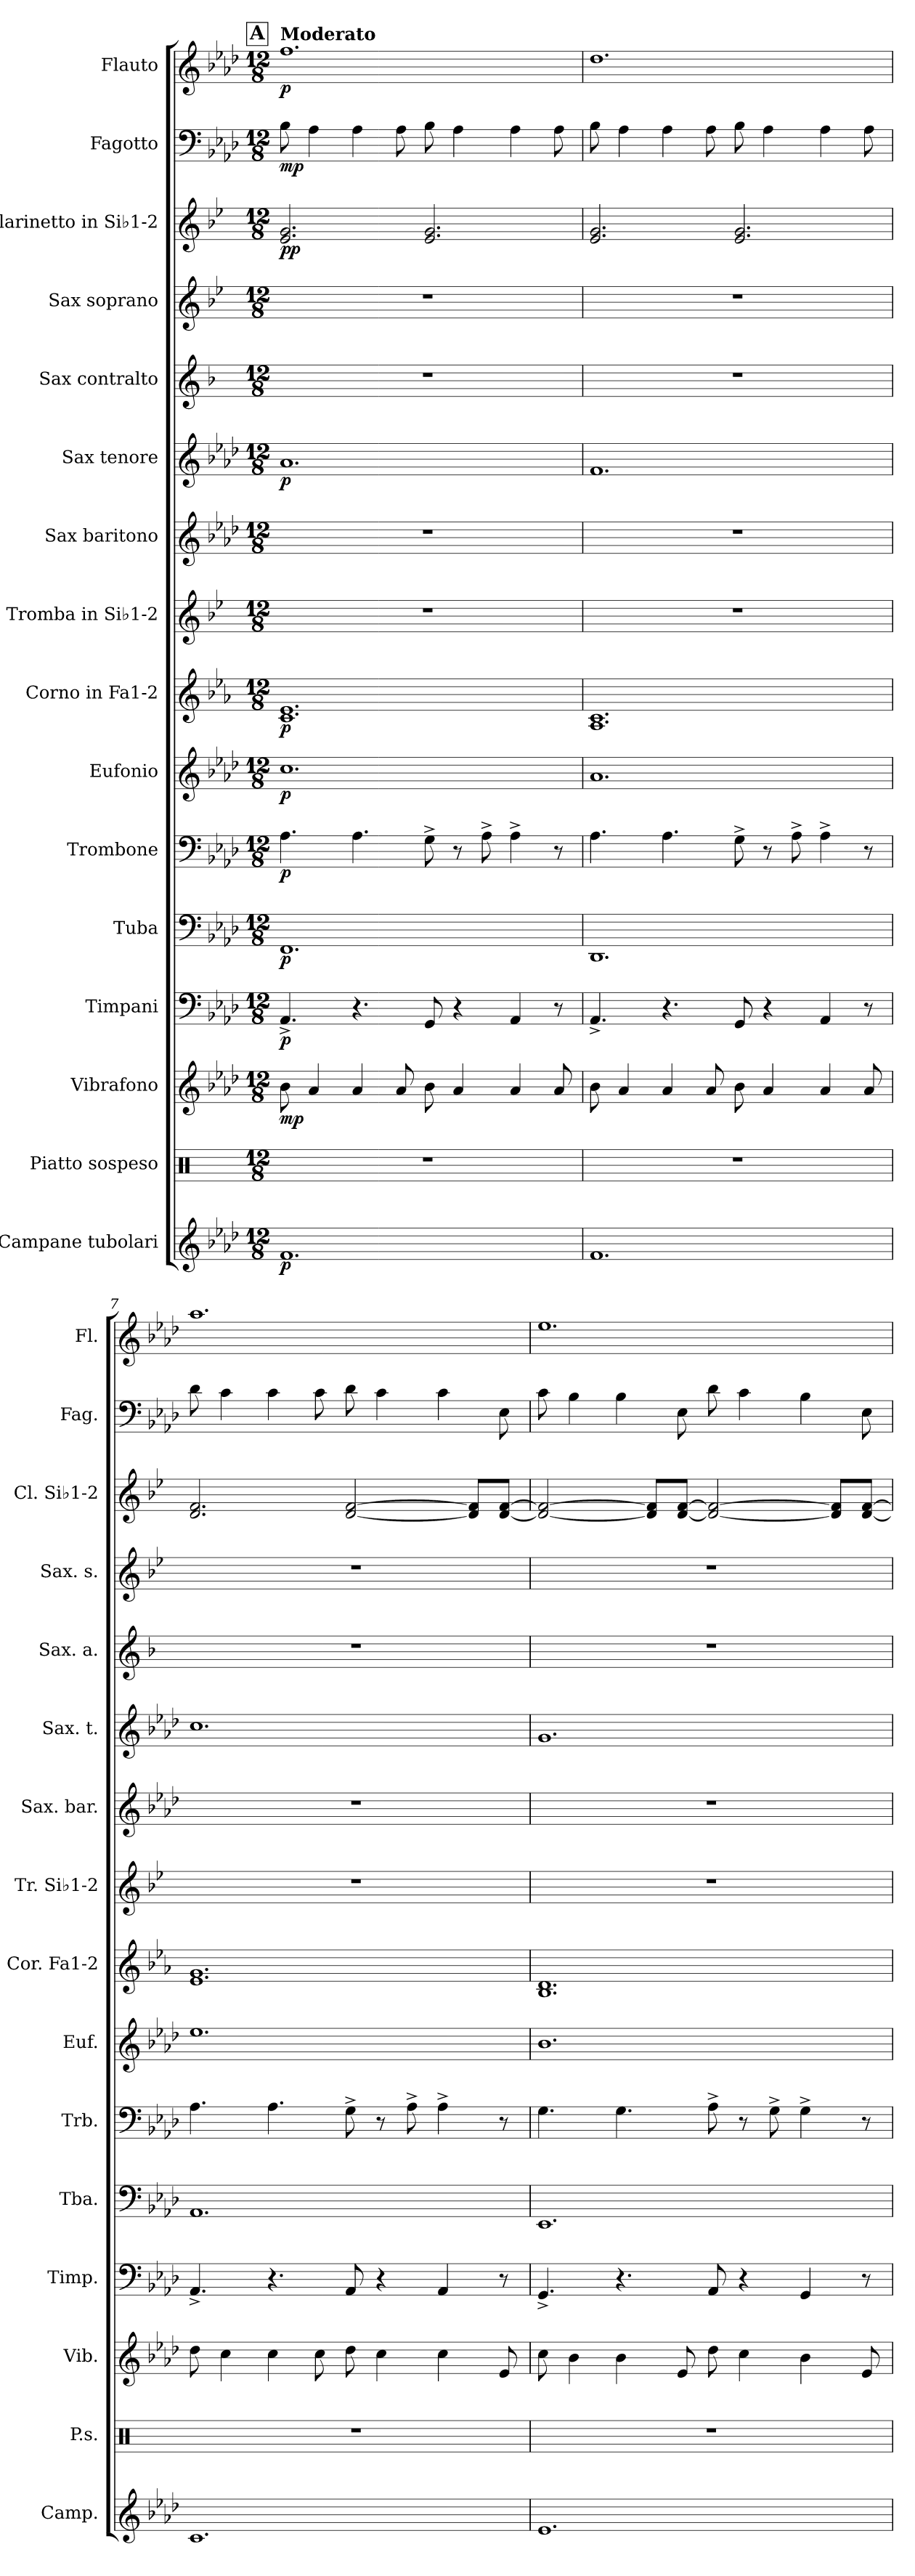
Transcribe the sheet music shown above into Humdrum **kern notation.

**kern	**dynam	**kern	**kern	**dynam	**kern	**dynam	**kern	**dynam	**kern	**dynam	**kern	**dynam	**kern	**dynam	**kern	**kern	**kern	**dynam	**kern	**kern	**kern	**dynam	**kern	**dynam	**kern	**dynam
*part16	*part16	*part15	*part14	*part14	*part13	*part13	*part12	*part12	*part11	*part11	*part10	*part10	*part9	*part9	*part8	*part7	*part6	*part6	*part5	*part4	*part3	*part3	*part2	*part2	*part1	*part1
*staff16	*staff16	*staff15	*staff14	*staff14	*staff13	*staff13	*staff12	*staff12	*staff11	*staff11	*staff10	*staff10	*staff9	*staff9	*staff8	*staff7	*staff6	*staff6	*staff5	*staff4	*staff3	*staff3	*staff2	*staff2	*staff1	*staff1
*I"Campane tubolari	*	*I"Piatto sospeso	*I"Vibrafono	*	*I"Timpani	*	*I"Tuba	*	*I"Trombone	*	*I"Eufonio	*	*I"Corno in Fa1-2	*	*I"Tromba in Si♭1-2	*I"Sax baritono	*I"Sax tenore	*	*I"Sax contralto	*I"Sax soprano	*I"Clarinetto in Si♭1-2	*	*I"Fagotto	*	*I"Flauto	*
*I'Camp.	*	*I'P.s.	*I'Vib.	*	*I'Timp.	*	*I'Tba.	*	*I'Trb.	*	*I'Euf.	*	*I'Cor. Fa1-2	*	*I'Tr. Si♭1-2	*I'Sax. bar.	*I'Sax. t.	*	*I'Sax. a.	*I'Sax. s.	*I'Cl. Si♭1-2	*	*I'Fag.	*	*I'Fl.	*
!!LO:PB:g=z
*clefG2	*	*clefX	*clefG2	*	*clefF4	*	*clefF4	*	*clefF4	*	*clefG2	*	*clefG2	*	*clefG2	*clefG2	*clefG2	*	*clefG2	*clefG2	*clefG2	*	*clefF4	*	*clefG2	*
*	*	*	*	*	*	*	*	*	*	*	*ITrd8c14	*	*ITrd4c7	*	*ITrd1c2	*ITrd12c21	*ITrd8c14	*	*ITrd5c9	*ITrd1c2	*ITrd1c2	*	*	*	*	*
*k[b-e-a-d-]	*	*k[]	*k[b-e-a-d-]	*	*k[b-e-a-d-]	*	*k[b-e-a-d-]	*	*k[b-e-a-d-]	*	*k[b-e-a-d-]	*	*k[b-e-a-d-]	*	*k[b-e-a-d-]	*k[b-e-a-d-]	*k[b-e-a-d-]	*	*k[b-e-a-d-]	*k[b-e-a-d-]	*k[b-e-a-d-]	*	*k[b-e-a-d-]	*	*k[b-e-a-d-]	*
*M12/8	*	*M12/8	*M12/8	*	*M12/8	*	*M12/8	*	*M12/8	*	*M12/8	*	*M12/8	*	*M12/8	*M12/8	*M12/8	*	*M12/8	*M12/8	*M12/8	*	*M12/8	*	*M12/8	*
*MM117	*	*MM117	*MM117	*	*MM117	*	*MM117	*	*MM117	*	*MM117	*	*MM117	*	*MM117	*MM117	*MM117	*	*MM117	*MM117	*MM117	*	*MM117	*	*MM117	*
!!LO:REH:place=s1:a:B:t=A
=5	=5	=5	=5	=5	=5	=5	=5	=5	=5	=5	=5	=5	=5	=5	=5	=5	=5	=5	=5	=5	=5	=5	=5	=5	=5	=5
!	!	!	!	!	!	!	!	!	!	!	!	!	!	!	!	!	!	!	!	!	!	!	!	!	!LO:TX:B:t=Moderato	!
!	!LO:DY:b	!	!	!LO:DY:b	!	!LO:DY:b	!	!LO:DY:b	!	!LO:DY:b	!	!LO:DY:b	!	!LO:DY:b	!	!	!	!LO:DY:b	!	!	!	!LO:DY:b	!	!	!	!
!	!	!	!	!	!	!	!	!	!	!	!	!	!	!	!	!	!	!	!	!	!	!LO:DY:n=1:b	!	!LO:DY:b	!	!LO:DY:b
1.f	p	1.r	8b-\	mp	4.AA-^/	p	1.FF	p	4.A-\	p	1.c	p	1.F 1.A-	p	1.r	1.r	1.A-	p	1.r	1.r	2.d-/ 2.f/	p p	8B-\	mp	1.ff	p
.	.	.	4a-/	.	.	.	.	.	.	.	.	.	.	.	.	.	.	.	.	.	.	.	4A-\	.	.	.
.	.	.	4a-/	.	4.r	.	.	.	4.A-\	.	.	.	.	.	.	.	.	.	.	.	.	.	4A-\	.	.	.
.	.	.	8a-/	.	.	.	.	.	.	.	.	.	.	.	.	.	.	.	.	.	.	.	8A-\	.	.	.
.	.	.	8b-\	.	8GG/	.	.	.	8G^\	.	.	.	.	.	.	.	.	.	.	.	2.d-/ 2.f/	.	8B-\	.	.	.
.	.	.	4a-/	.	4r	.	.	.	8r	.	.	.	.	.	.	.	.	.	.	.	.	.	4A-\	.	.	.
.	.	.	.	.	.	.	.	.	8A-^\	.	.	.	.	.	.	.	.	.	.	.	.	.	.	.	.	.
.	.	.	4a-/	.	4AA-/	.	.	.	4A-^\	.	.	.	.	.	.	.	.	.	.	.	.	.	4A-\	.	.	.
.	.	.	8a-/	.	8r	.	.	.	8r	.	.	.	.	.	.	.	.	.	.	.	.	.	8A-\	.	.	.
=6	=6	=6	=6	=6	=6	=6	=6	=6	=6	=6	=6	=6	=6	=6	=6	=6	=6	=6	=6	=6	=6	=6	=6	=6	=6	=6
1.f	.	1.r	8b-\	.	4.AA-^/	.	1.DD-	.	4.A-\	.	1.A-	.	1.D- 1.F	.	1.r	1.r	1.F	.	1.r	1.r	2.d-/ 2.f/	.	8B-\	.	1.dd-	.
.	.	.	4a-/	.	.	.	.	.	.	.	.	.	.	.	.	.	.	.	.	.	.	.	4A-\	.	.	.
.	.	.	4a-/	.	4.r	.	.	.	4.A-\	.	.	.	.	.	.	.	.	.	.	.	.	.	4A-\	.	.	.
.	.	.	8a-/	.	.	.	.	.	.	.	.	.	.	.	.	.	.	.	.	.	.	.	8A-\	.	.	.
.	.	.	8b-\	.	8GG/	.	.	.	8G^\	.	.	.	.	.	.	.	.	.	.	.	2.d-/ 2.f/	.	8B-\	.	.	.
.	.	.	4a-/	.	4r	.	.	.	8r	.	.	.	.	.	.	.	.	.	.	.	.	.	4A-\	.	.	.
.	.	.	.	.	.	.	.	.	8A-^\	.	.	.	.	.	.	.	.	.	.	.	.	.	.	.	.	.
.	.	.	4a-/	.	4AA-/	.	.	.	4A-^\	.	.	.	.	.	.	.	.	.	.	.	.	.	4A-\	.	.	.
.	.	.	8a-/	.	8r	.	.	.	8r	.	.	.	.	.	.	.	.	.	.	.	.	.	8A-\	.	.	.
=7	=7	=7	=7	=7	=7	=7	=7	=7	=7	=7	=7	=7	=7	=7	=7	=7	=7	=7	=7	=7	=7	=7	=7	=7	=7	=7
1.c	.	1.r	8dd-\	.	4.AA-^/	.	1.AA-	.	4.A-\	.	1.e-	.	1.A- 1.c	.	1.r	1.r	1.c	.	1.r	1.r	2.c/ 2.e-/	.	8d-\	.	1.aa-	.
.	.	.	4cc\	.	.	.	.	.	.	.	.	.	.	.	.	.	.	.	.	.	.	.	4c\	.	.	.
.	.	.	4cc\	.	4.r	.	.	.	4.A-\	.	.	.	.	.	.	.	.	.	.	.	.	.	4c\	.	.	.
.	.	.	8cc\	.	.	.	.	.	.	.	.	.	.	.	.	.	.	.	.	.	.	.	8c\	.	.	.
.	.	.	8dd-\	.	8AA-/	.	.	.	8G^\	.	.	.	.	.	.	.	.	.	.	.	[2c/ [2e-/	.	8d-\	.	.	.
.	.	.	4cc\	.	4r	.	.	.	8r	.	.	.	.	.	.	.	.	.	.	.	.	.	4c\	.	.	.
.	.	.	.	.	.	.	.	.	8A-^\	.	.	.	.	.	.	.	.	.	.	.	.	.	.	.	.	.
.	.	.	4cc\	.	4AA-/	.	.	.	4A-^\	.	.	.	.	.	.	.	.	.	.	.	.	.	4c\	.	.	.
.	.	.	.	.	.	.	.	.	.	.	.	.	.	.	.	.	.	.	.	.	8c/] 8e-/]L	.	.	.	.	.
.	.	.	8e-/	.	8r	.	.	.	8r	.	.	.	.	.	.	.	.	.	.	.	[8c/ [8e-/J	.	8E-\	.	.	.
=8	=8	=8	=8	=8	=8	=8	=8	=8	=8	=8	=8	=8	=8	=8	=8	=8	=8	=8	=8	=8	=8	=8	=8	=8	=8	=8
1.e-	.	1.r	8cc\	.	4.GG^/	.	1.EE-	.	4.G\	.	1.B-	.	1.E- 1.G	.	1.r	1.r	1.G	.	1.r	1.r	2c/_ 2e-/_	.	8c\	.	1.ee-	.
.	.	.	4b-\	.	.	.	.	.	.	.	.	.	.	.	.	.	.	.	.	.	.	.	4B-\	.	.	.
.	.	.	4b-\	.	4.r	.	.	.	4.G\	.	.	.	.	.	.	.	.	.	.	.	.	.	4B-\	.	.	.
.	.	.	.	.	.	.	.	.	.	.	.	.	.	.	.	.	.	.	.	.	8c/] 8e-/]L	.	.	.	.	.
.	.	.	8e-/	.	.	.	.	.	.	.	.	.	.	.	.	.	.	.	.	.	[8c/ [8e-/J	.	8E-\	.	.	.
.	.	.	8dd-\	.	8AA-/	.	.	.	8A-^\	.	.	.	.	.	.	.	.	.	.	.	2c/_ 2e-/_	.	8d-\	.	.	.
.	.	.	4cc\	.	4r	.	.	.	8r	.	.	.	.	.	.	.	.	.	.	.	.	.	4c\	.	.	.
.	.	.	.	.	.	.	.	.	8G^\	.	.	.	.	.	.	.	.	.	.	.	.	.	.	.	.	.
.	.	.	4b-\	.	4GG/	.	.	.	4G^\	.	.	.	.	.	.	.	.	.	.	.	.	.	4B-\	.	.	.
.	.	.	.	.	.	.	.	.	.	.	.	.	.	.	.	.	.	.	.	.	8c/] 8e-/]L	.	.	.	.	.
.	.	.	8e-/	.	8r	.	.	.	8r	.	.	.	.	.	.	.	.	.	.	.	[8c/ [8e-/J	.	8E-\	.	.	.
=	=	=	=	=	=	=	=	=	=	=	=	=	=	=	=	=	=	=	=	=	=	=	=	=	=	=
*-	*-	*-	*-	*-	*-	*-	*-	*-	*-	*-	*-	*-	*-	*-	*-	*-	*-	*-	*-	*-	*-	*-	*-	*-	*-	*-
